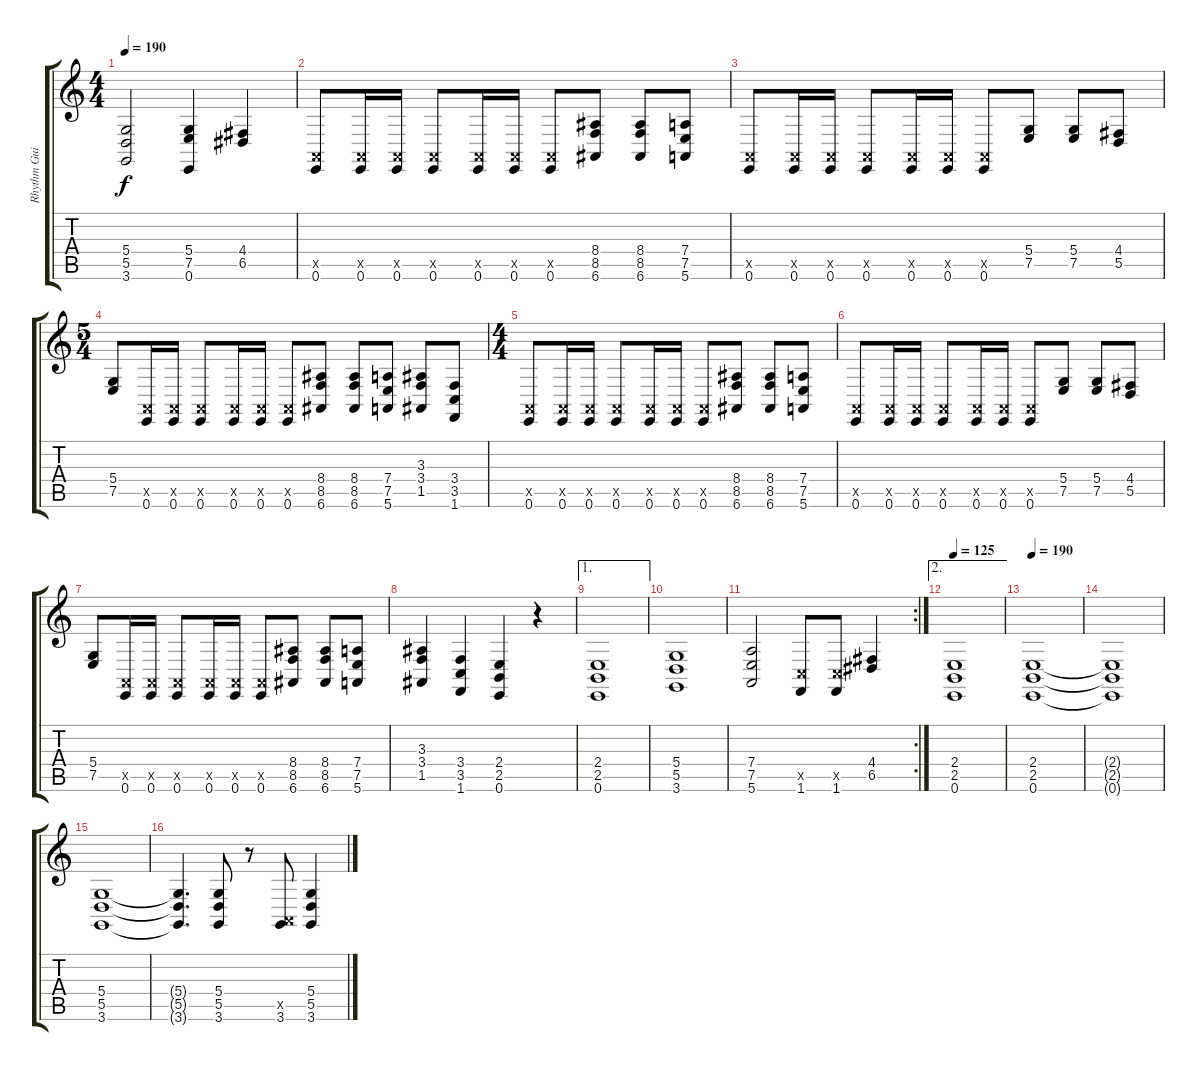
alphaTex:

\track ("Rhythm Guitar 2" "Rhythm Gui") {mute instrument lead1square}
\staff {score tabs}
\tuning (E4 B3 G3 D3 A2 E2) {hide}
\ts (4 4)
\tempo 190
\clef g2
\ks c
(5.4 5.5 3.6).2{dy f} (5.4 7.5 0.6).4 (4.4 6.5).4 |
(0.5{x} 0.6).8 (0.5{x} 0.6).16 (0.5{x} 0.6).16 (0.5{x} 0.6).8 (0.5{x} 0.6).16 (0.5{x} 0.6).16 (0.5{x} 0.6).8 (8.4 8.5 6.6).8 (8.4 8.5 6.6).8 (7.4 7.5 5.6).8 |
(0.5{x} 0.6).8 (0.5{x} 0.6).16 (0.5{x} 0.6).16 (0.5{x} 0.6).8 (0.5{x} 0.6).16 (0.5{x} 0.6).16 (0.5{x} 0.6).8 (5.4 7.5).8 (5.4 7.5).8 (4.4 5.5).8 |
\ts (5 4)
(5.4 7.5).8 (0.5{x} 0.6).16 (0.5{x} 0.6).16 (0.5{x} 0.6).8 (0.5{x} 0.6).16 (0.5{x} 0.6).16 (0.5{x} 0.6).8 (8.4 8.5 6.6).8 (8.4 8.5 6.6).8 (7.4 7.5 5.6).8 (3.3 3.4 1.5).8 (3.4 3.5 1.6).8 |
\ts (4 4)
(0.5{x} 0.6).8 (0.5{x} 0.6).16 (0.5{x} 0.6).16 (0.5{x} 0.6).8 (0.5{x} 0.6).16 (0.5{x} 0.6).16 (0.5{x} 0.6).8 (8.4 8.5 6.6).8 (8.4 8.5 6.6).8 (7.4 7.5 5.6).8 |
(0.5{x} 0.6).8 (0.5{x} 0.6).16 (0.5{x} 0.6).16 (0.5{x} 0.6).8 (0.5{x} 0.6).16 (0.5{x} 0.6).16 (0.5{x} 0.6).8 (5.4 7.5).8 (5.4 7.5).8 (4.4 5.5).8 |
(5.4 7.5).8 (0.5{x} 0.6).16 (0.5{x} 0.6).16 (0.5{x} 0.6).8 (0.5{x} 0.6).16 (0.5{x} 0.6).16 (0.5{x} 0.6).8 (8.4 8.5 6.6).8 (8.4 8.5 6.6).8 (7.4 7.5 5.6).8 |
(3.3 3.4 1.5).4 (3.4 3.5 1.6).4 (2.4 2.5 0.6).4 r.4 |
\ae 1
(2.4 2.5 0.6).1 |
(5.4 5.5 3.6).1 |
\rc 2
(7.4 7.5 5.6).2 (3.5{x} 1.6).8 (3.5{x} 1.6).8 (4.4 6.5).4 |
\ae 2
\tempo 125
(2.4 2.5 0.6).1 |
\tempo 190
(2.4 2.5 0.6).1 |
(2.4{t} 2.5{t} 0.6{t}).1 |
(5.4 5.5 3.6).1 |
(5.4{t} 5.5{t} 3.6{t}).4{d} (5.4 5.5 3.6).8 r.8 (0.5{x} 3.6).8 (5.4 5.5 3.6).4
